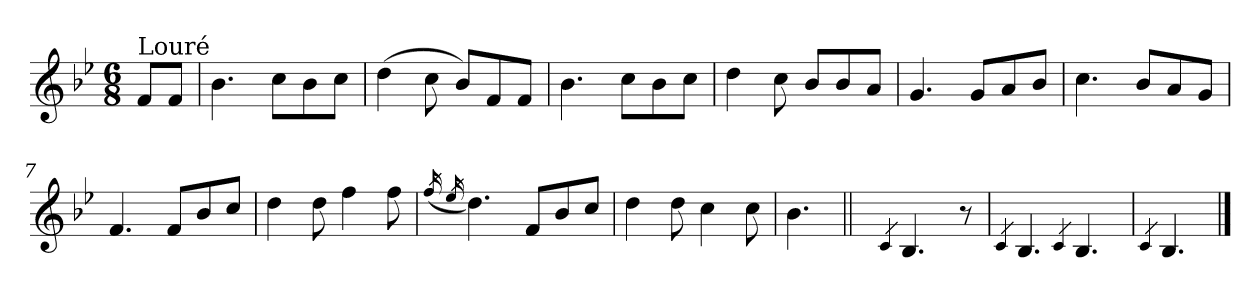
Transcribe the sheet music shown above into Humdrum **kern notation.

**kern
*part1
*staff1
*clefG2
*k[b-e-]
*B-:
*M6/8
=
!LO:TX:a:t=Louré
8f/L
8f/J
=1
4.b-\
8cc\L
8b-\
8cc\J
=2
(>4dd\
8cc\
8b-/L)
8f/
8f/J
=3
4.b-\
8cc\L
8b-\
8cc\J
=4
4dd\
8cc\
8b-/L
8b-/
8a/J
=5
4.g/
8g/L
8a/
8b-/J
!!LO:LB:g=z
=6
4.cc\
8b-/L
8a/
8g/J
=7
4.f/
8f/L
8b-/
8cc/J
=8
4dd\
8dd\
4ff\
8ff\
=9
(<16qff/
16qee-/
4.dd\)
8f/L
8b-/
8cc/J
=10
4dd\
8dd\
4cc\
8cc\
=11
4.b-\
=12||
4ryy
4qc/
4.B-/
8r
!!LO:LB:g=z
=13
4qc/
4.B-/
4qc/
4.B-/
=14
4qc/
4.B-/
==
*-
